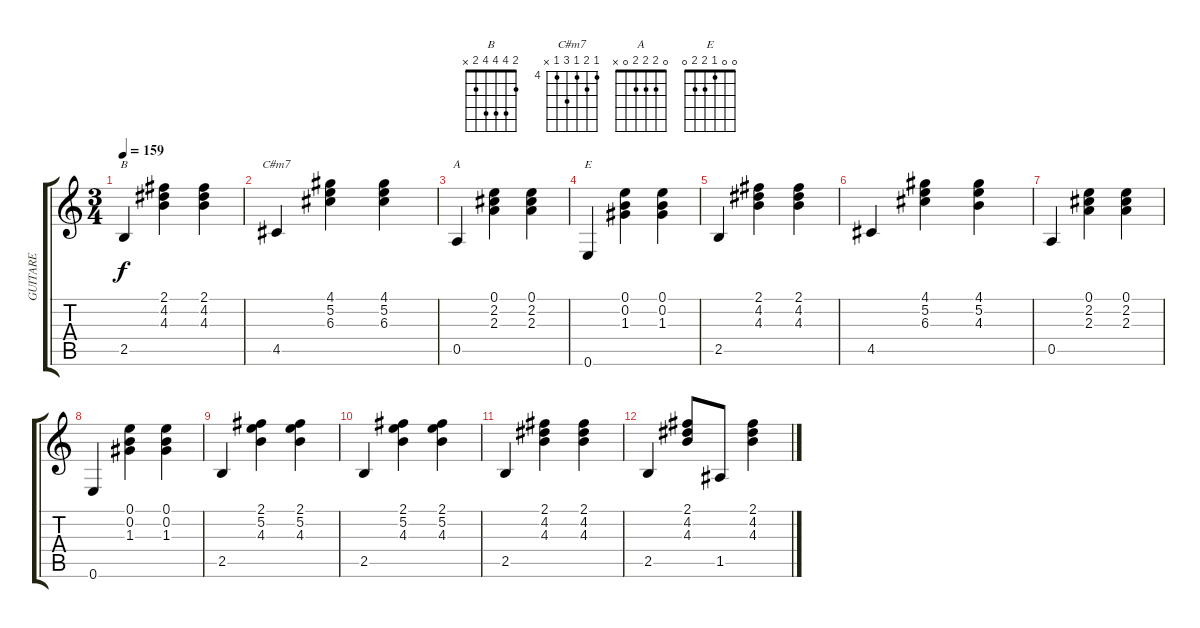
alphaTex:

\track ("GUITARE" "GUITARE") {instrument acousticguitarnylon}
\staff {score tabs}
\tuning (E4 B3 G3 D3 A2 E2) {hide}
\chord ("B" 2 4 4 4 2 x)
\chord ("C#m7" 4 5 4 6 4 x) {firstfret 4}
\chord ("A" 0 2 2 2 0 x)
\chord ("E" 0 0 1 2 2 0)
\ts (3 4)
\tempo 159
\clef g2
\ks c
2.5.4{ch "B" dy f} (2.1 4.2 4.3).4 (2.1 4.2 4.3).4 |
4.5.4{ch "C#m7"} (4.1 5.2 6.3).4 (4.1 5.2 6.3).4 |
0.5.4{ch "A"} (0.1 2.2 2.3).4 (0.1 2.2 2.3).4 |
0.6.4{ch "E"} (0.1 0.2 1.3).4 (0.1 0.2 1.3).4 |
2.5.4 (2.1 4.2 4.3).4 (2.1 4.2 4.3).4 |
4.5.4 (4.1 5.2 6.3).4 (4.1 5.2 4.3).4 |
0.5.4 (0.1 2.2 2.3).4 (0.1 2.2 2.3).4 |
0.6.4{volume 7} (0.1 0.2 1.3).4 (0.1 0.2 1.3).4 |
2.5.4{volume 5} (2.1 5.2 4.3).4 (2.1 5.2 4.3).4 |
2.5.4{volume 3} (2.1 5.2 4.3).4 (2.1 5.2 4.3).4 |
2.5.4{volume 2} (2.1 4.2 4.3).4 (2.1 4.2 4.3).4 |
2.5.4{volume 1} (2.1 4.2 4.3).8 1.5.8 (2.1 4.2 4.3).4
